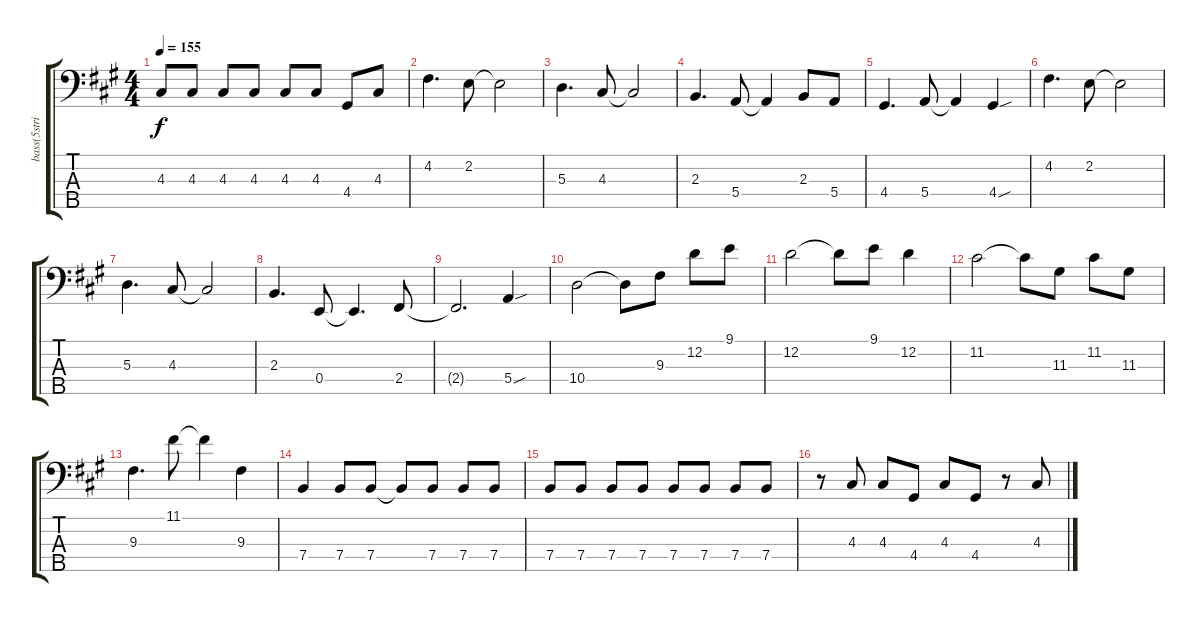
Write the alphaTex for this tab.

\track ("bass(5string)" "bass(5stri") {instrument electricbassfinger}
\staff {score tabs}
\tuning (G2 D2 A1 E1 B0) {hide}
\ts (4 4)
\tempo 155
\clef f4
\ks a
4.3{t}.8{dy f} 4.3.8 4.3.8 4.3.8 4.3.8 4.3.8 4.4.8 4.3.8 |
4.2.4{d} 2.2.8 2.2{t}.2 |
5.3.4{d} 4.3.8 4.3{t}.2 |
2.3.4{d} 5.4.8 5.4{t}.4 2.3.8 5.4.8 |
4.4.4{d} 5.4.8 5.4{t}.4 4.4{sou}.4 |
4.2.4{d} 2.2.8 2.2{t}.2 |
5.3.4{d} 4.3.8 4.3{t}.2 |
2.3.4{d} 0.4.8 0.4{t}.4{d} 2.4.8 |
2.4{t}.2{d} 5.4{sou}.4 |
10.4.2 10.4{t}.8 9.3.8 12.2.8 9.1.8 |
12.2.2 12.2{t}.8 9.1.8 12.2.4 |
11.2.2 11.2{t}.8 11.3.8 11.2.8 11.3.8 |
9.3.4{d} 11.1.8 11.1{t}.4 9.3.4 |
7.4.4 7.4.8 7.4.8 7.4{t}.8 7.4.8 7.4.8 7.4.8 |
7.4.8 7.4.8 7.4.8 7.4.8 7.4.8 7.4.8 7.4.8 7.4.8 |
r.8 4.3.8 4.3.8 4.4.8 4.3.8 4.4.8 r.8 4.3.8
